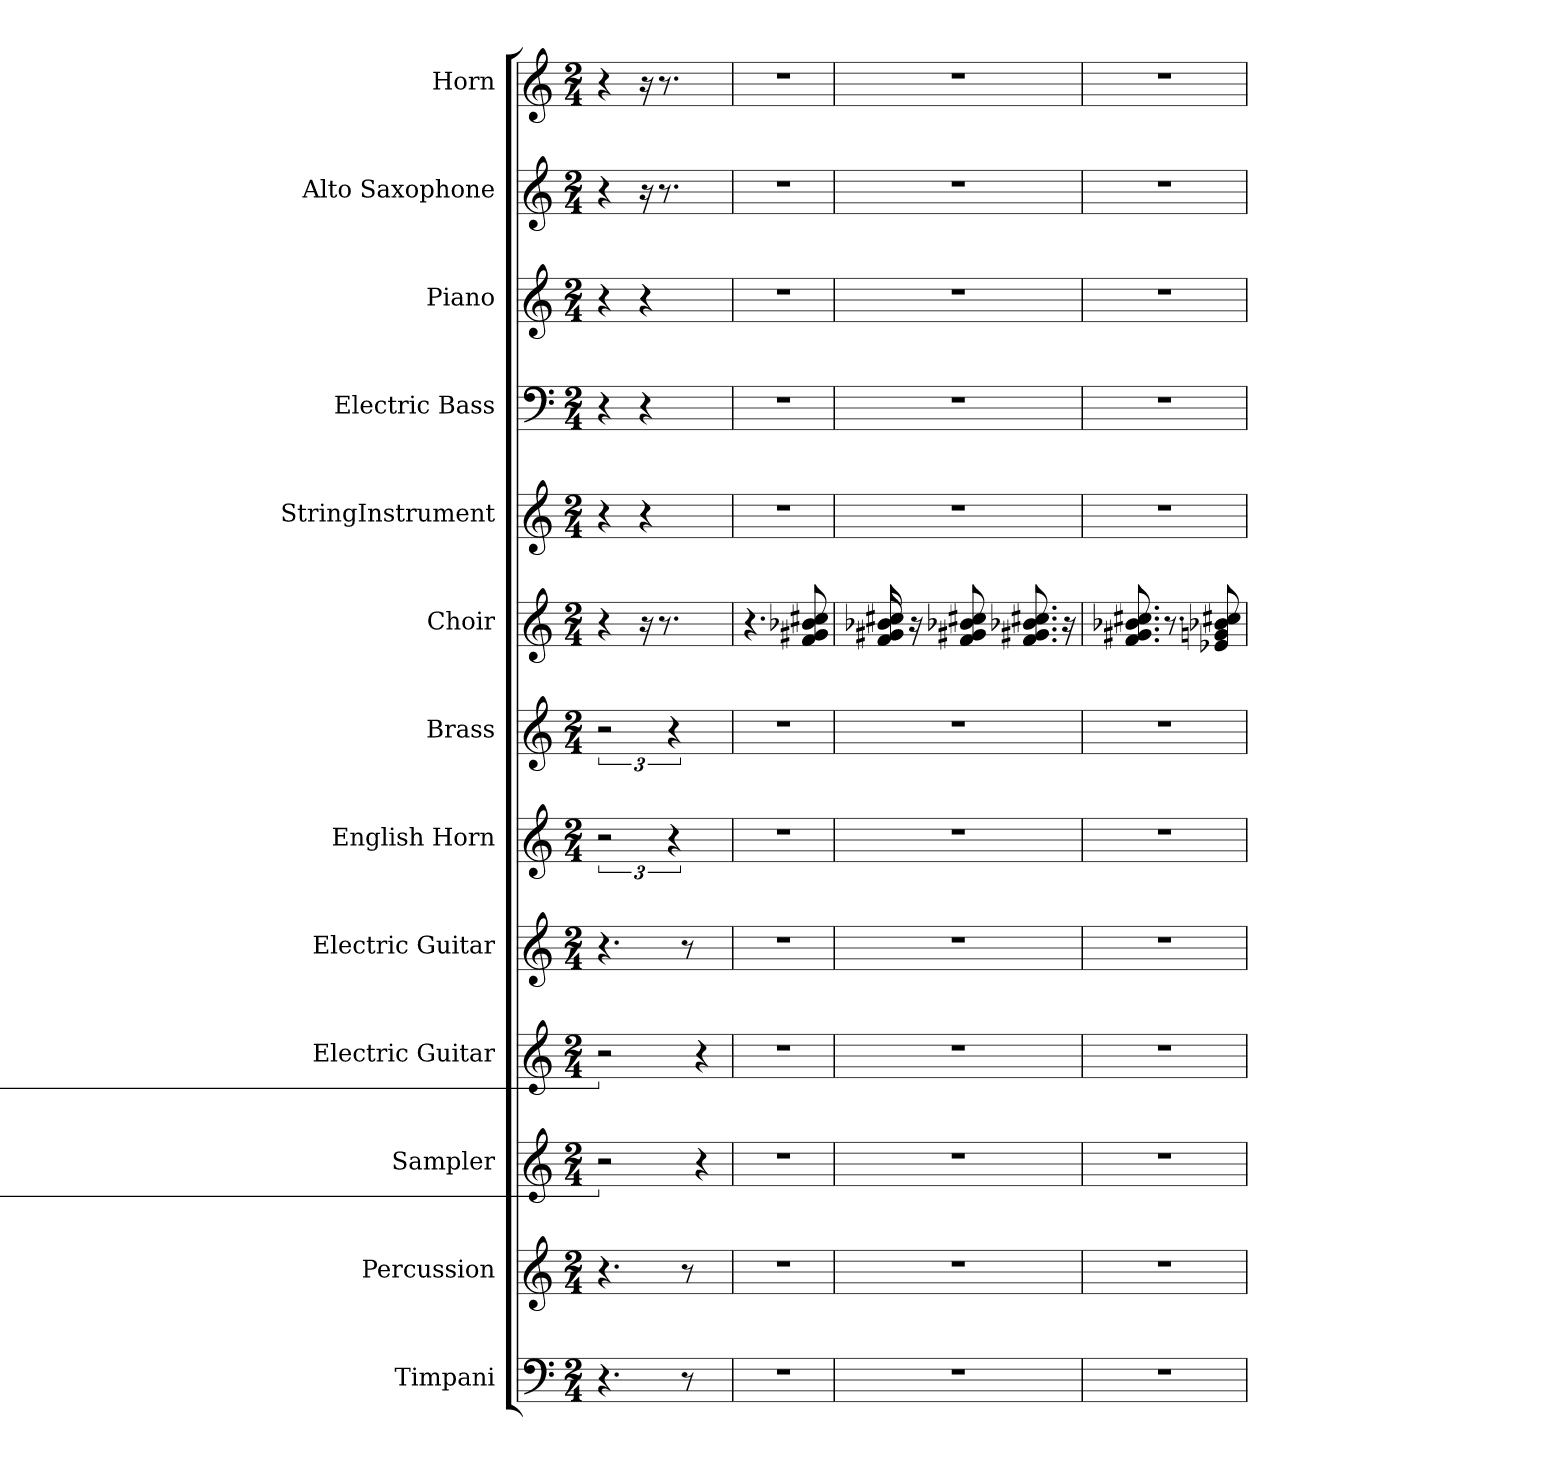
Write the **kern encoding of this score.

**kern	**kern	**kern	**kern	**kern	**kern	**kern	**kern	**kern	**kern	**kern	**kern	**kern
*part13	*part12	*part11	*part10	*part9	*part8	*part7	*part6	*part5	*part4	*part3	*part2	*part1
*staff13	*staff12	*staff11	*staff10	*staff9	*staff8	*staff7	*staff6	*staff5	*staff4	*staff3	*staff2	*staff1
*I"Timpani	*I"Percussion	*I"Sampler	*I"Electric Guitar	*I"Electric Guitar	*I"English Horn	*I"Brass	*I"Choir	*I"StringInstrument	*I"Electric Bass	*I"Piano	*I"Alto Saxophone	*I"Horn
*I'Timp	*I'Perc	*I'Samp	*I'Elec Gtr	*I'Elec Gtr	*I'Eng Hn	*I'Brs	*I'Ch	*I'Str	*I'Elec b	*I'Pno	*I'A Sax	*I'Hn
*clefF4	*clefG2	*clefG2	*clefG2	*clefG2	*clefG2	*clefG2	*clefG2	*clefG2	*clefF4	*clefG2	*clefG2	*clefG2
*	*	*	*	*	*ITrd4c7	*	*	*	*	*	*ITrd5c9	*ITrd4c7
*M2/4	*M2/4	*M2/4	*M2/4	*M2/4	*M2/4	*M2/4	*M2/4	*M2/4	*M2/4	*M2/4	*M2/4	*M2/4
*MM78	*MM78	*MM78	*MM78	*MM78	*MM78	*MM78	*MM78	*MM78	*MM78	*MM78	*MM78	*MM78
=1	=1	=1	=1	=1	=1	=1	=1	=1	=1	=1	=1	=1
4.r	4.r	12%5r	12%5r	4.r	3r	3r	4r	4r	4r	4r	4r	4r
.	.	.	.	.	.	.	16r	4r	4r	4r	16r	16r
.	.	.	.	.	.	.	8.r	.	.	.	8.r	8.r
.	.	.	.	.	6r	6r	.	.	.	.	.	.
8r	8r	.	.	8r	.	.	.	.	.	.	.	.
.	.	12r	12r	.	.	.	.	.	.	.	.	.
=2	=2	=2	=2	=2	=2	=2	=2	=2	=2	=2	=2	=2
2r	2r	2r	2r	2r	2r	2r	4.r	2r	2r	2r	2r	2r
.	.	.	.	.	.	.	8f 8g#X 8b-X 8cc#X	.	.	.	.	.
=3	=3	=3	=3	=3	=3	=3	=3	=3	=3	=3	=3	=3
2r	2r	2r	2r	2r	2r	2r	16f 16g#X 16b-X 16cc#X	2r	2r	2r	2r	2r
.	.	.	.	.	.	.	16r	.	.	.	.	.
.	.	.	.	.	.	.	8f 8g#X 8b-X 8cc#X	.	.	.	.	.
.	.	.	.	.	.	.	8.f 8.g#X 8.b-X 8.cc#X	.	.	.	.	.
.	.	.	.	.	.	.	16r	.	.	.	.	.
=4	=4	=4	=4	=4	=4	=4	=4	=4	=4	=4	=4	=4
2r	2r	2r	2r	2r	2r	2r	8.f 8.g#X 8.b-X 8.cc#X	2r	2r	2r	2r	2r
.	.	.	.	.	.	.	8.r	.	.	.	.	.
.	.	.	.	.	.	.	8e-X 8g 8b-X 8cc#X	.	.	.	.	.
=	=	=	=	=	=	=	=	=	=	=	=	=
*-	*-	*-	*-	*-	*-	*-	*-	*-	*-	*-	*-	*-
